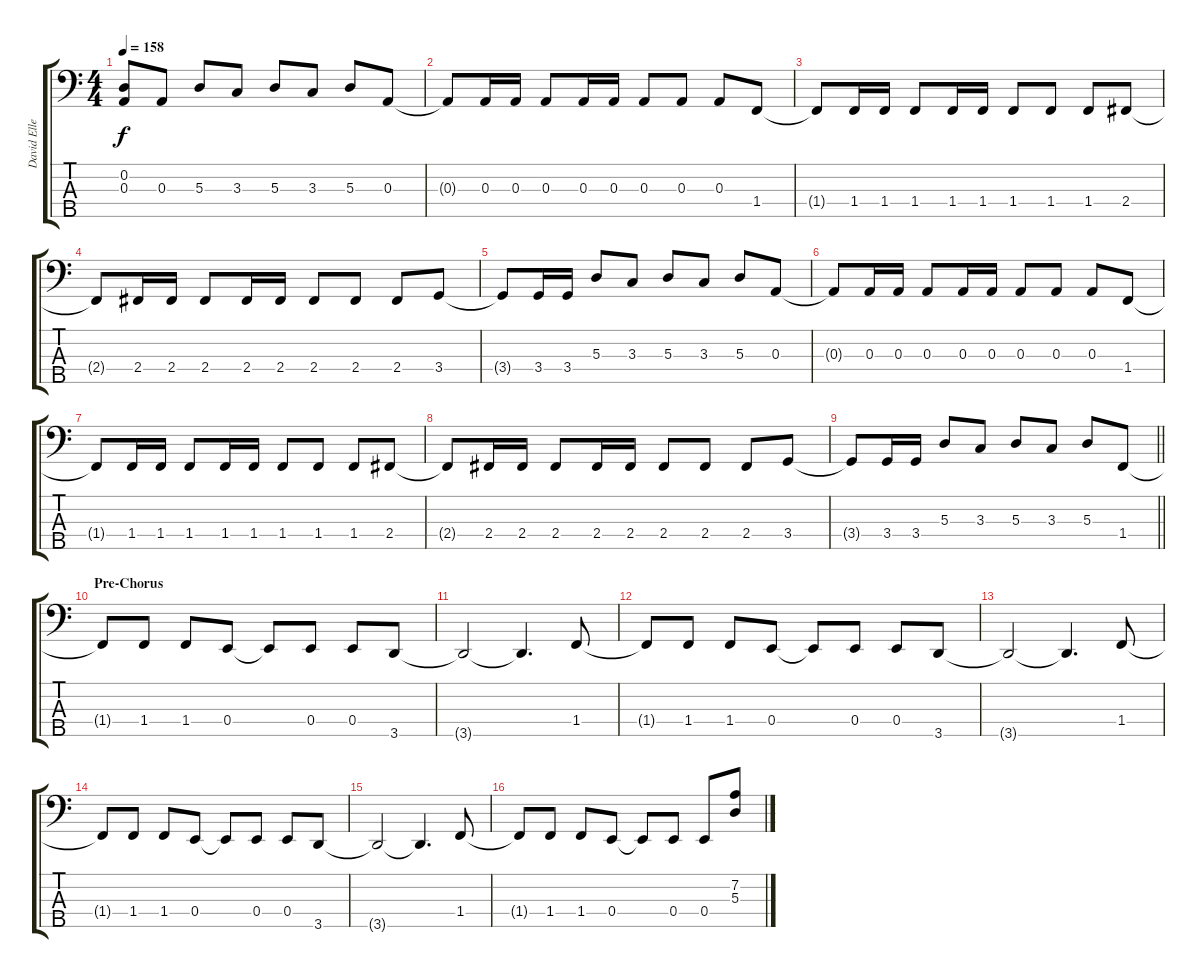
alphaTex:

\track ("David Ellefson" "David Elle") {instrument electricbasspick}
\staff {score tabs}
\tuning (G2 D2 A1 E1 B0) {hide}
\ts (4 4)
\tempo 158
\clef f4
\ks c
(0.2 0.3{t}).8{dy f} 0.3.8 5.3.8 3.3.8 5.3.8 3.3.8 5.3.8 0.3.8 |
0.3{t}.8 0.3.16 0.3.16 0.3.8 0.3.16 0.3.16 0.3.8 0.3.8 0.3.8 1.4.8 |
1.4{t}.8 1.4.16 1.4.16 1.4.8 1.4.16 1.4.16 1.4.8 1.4.8 1.4.8 2.4.8 |
2.4{t}.8 2.4.16 2.4.16 2.4.8 2.4.16 2.4.16 2.4.8 2.4.8 2.4.8 3.4.8 |
3.4{t}.8 3.4.16 3.4.16 5.3.8 3.3.8 5.3.8 3.3.8 5.3.8 0.3.8 |
0.3{t}.8 0.3.16 0.3.16 0.3.8 0.3.16 0.3.16 0.3.8 0.3.8 0.3.8 1.4.8 |
1.4{t}.8 1.4.16 1.4.16 1.4.8 1.4.16 1.4.16 1.4.8 1.4.8 1.4.8 2.4.8 |
2.4{t}.8 2.4.16 2.4.16 2.4.8 2.4.16 2.4.16 2.4.8 2.4.8 2.4.8 3.4.8 |
\barLineRight lightlight
3.4{t}.8 3.4.16 3.4.16 5.3.8 3.3.8 5.3.8 3.3.8 5.3.8 1.4.8 |
\section ("" "Pre-Chorus")
1.4{t}.8 1.4.8 1.4.8 0.4.8 0.4{t}.8 0.4.8 0.4.8 3.5.8 |
3.5{t}.2 3.5{t}.4{d} 1.4.8 |
1.4{t}.8 1.4.8 1.4.8 0.4.8 0.4{t}.8 0.4.8 0.4.8 3.5.8 |
3.5{t}.2 3.5{t}.4{d} 1.4.8 |
1.4{t}.8 1.4.8 1.4.8 0.4.8 0.4{t}.8 0.4.8 0.4.8 3.5.8 |
3.5{t}.2 3.5{t}.4{d} 1.4.8 |
1.4{t}.8 1.4.8 1.4.8 0.4.8 0.4{t}.8 0.4.8 0.4.8 (7.2 5.3).8
